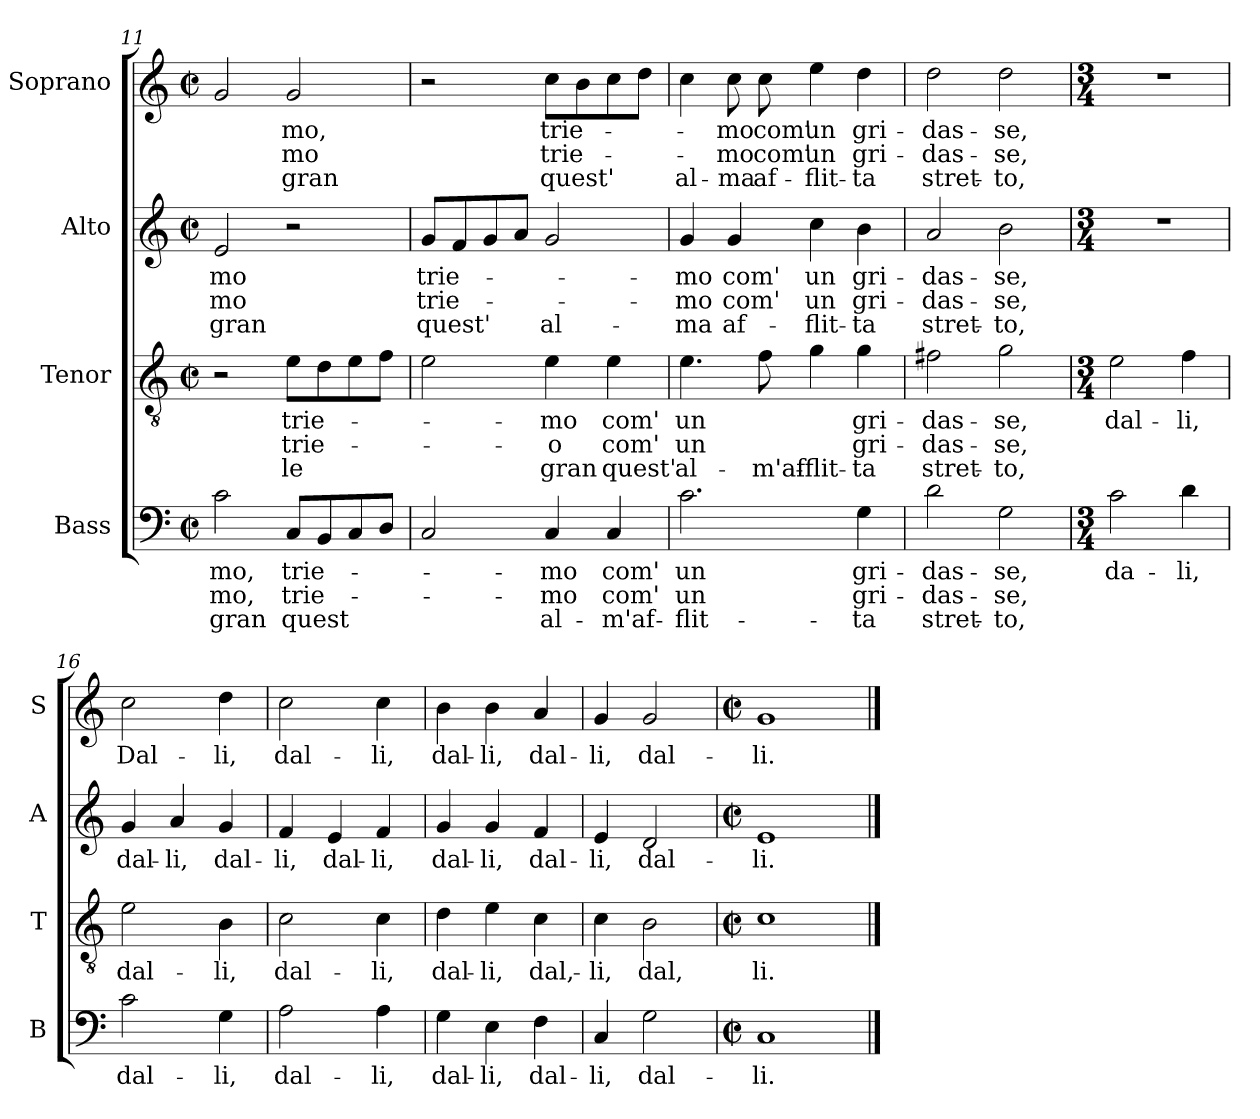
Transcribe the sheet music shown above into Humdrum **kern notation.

**kern	**text	**text	**text	**kern	**text	**text	**text	**kern	**text	**text	**text	**kern	**text	**text	**text
*part4	*part4	*part4	*part4	*part3	*part3	*part3	*part3	*part2	*part2	*part2	*part2	*part1	*part1	*part1	*part1
*staff4	*staff4	*staff4	*staff4	*staff3	*staff3	*staff3	*staff3	*staff2	*staff2	*staff2	*staff2	*staff1	*staff1	*staff1	*staff1
*I"Bass	*	*	*	*I"Tenor	*	*	*	*I"Alto	*	*	*	*I"Soprano	*	*	*
*I'B	*	*	*	*I'T	*	*	*	*I'A	*	*	*	*I'S	*	*	*
!!LO:PB:g=z
*clefF4	*	*	*	*clefGv2	*	*	*	*clefG2	*	*	*	*clefG2	*	*	*
*k[]	*	*	*	*k[]	*	*	*	*k[]	*	*	*	*k[]	*	*	*
*C:	*	*	*	*C:	*	*	*	*C:	*	*	*	*C:	*	*	*
*M2/2	*	*	*	*M2/2	*	*	*	*M2/2	*	*	*	*M2/2	*	*	*
*met(c|)	*	*	*	*met(c|)	*	*	*	*met(c|)	*	*	*	*met(c|)	*	*	*
=11	=11	=11	=11	=11	=11	=11	=11	=11	=11	=11	=11	=11	=11	=11	=11
2c\	-mo,	mo,	gran	2r	.	.	.	2e/	-mo	-mo	gran	2g/	.	.	.
8C/L	trie-	trie-	quest	8e\L	trie-	trie-	le	2r	.	.	.	2g/	-mo,	mo	gran
8BB/	.	.	.	8d\	.	.	.	.	.	.	.	.	.	.	.
8C/	.	.	.	8e\	.	.	.	.	.	.	.	.	.	.	.
8D/J	.	.	.	8f\J	.	.	.	.	.	.	.	.	.	.	.
=12	=12	=12	=12	=12	=12	=12	=12	=12	=12	=12	=12	=12	=12	=12	=12
2C/	.	.	.	2e\	.	.	.	8g/L	trie-	trie-	quest'	2r	.	.	.
.	.	.	.	.	.	.	.	8f/	.	.	.	.	.	.	.
.	.	.	.	.	.	.	.	8g/	.	.	.	.	.	.	.
.	.	.	.	.	.	.	.	8a/J	.	.	.	.	.	.	.
4C/	-mo	-mo	al-	4e\	-mo	-o	gran	2g/	.	.	al-	8cc\L	trie-	trie-	quest'
.	.	.	.	.	.	.	.	.	.	.	.	8b\	.	.	.
4C/	com'	com'	-m'af-	4e\	com'	com'	quest'	.	.	.	.	8cc\	.	.	.
.	.	.	.	.	.	.	.	.	.	.	.	8dd\J	.	.	.
=13	=13	=13	=13	=13	=13	=13	=13	=13	=13	=13	=13	=13	=13	=13	=13
2.c\	un	un	-flit-	4.e\	un	un	al-	4g/	-mo	-mo	-ma	4cc\	.	.	al-
.	.	.	.	.	.	.	.	4g/	com'	com'	af-	8cc\	-mo	-mo	-ma
.	.	.	.	8f\	.	.	-m'af-	.	.	.	.	8cc\	com'	com'	af-
.	.	.	.	4g\	.	.	-flit-	4cc\	un	un	-flit-	4ee\	un	un	-flit-
4G\	gri-	gri-	-ta	4g\	gri-	gri-	-ta	4b\	gri-	gri-	-ta	4dd\	gri-	gri-	-ta
=14	=14	=14	=14	=14	=14	=14	=14	=14	=14	=14	=14	=14	=14	=14	=14
2d\	-das-	-das-	stret-	2f#X\	-das-	-das-	stret-	2a/	-das-	-das-	stret-	2dd\	-das-	-das-	stret-
2G\	-se,	-se,	-to,	2g\	-se,	-se,	-to,	2b\	-se,	-se,	-to,	2dd\	-se,	-se,	-to,
=15	=15	=15	=15	=15	=15	=15	=15	=15	=15	=15	=15	=15	=15	=15	=15
*M3/4	*	*	*	*M3/4	*	*	*	*M3/4	*	*	*	*M3/4	*	*	*
2c\	da-	.	.	2e\	dal-	.	.	2.r	.	.	.	2.r	.	.	.
4d\	-li,	.	.	4f\	-li,	.	.	.	.	.	.	.	.	.	.
!!LO:LB:g=z
=16	=16	=16	=16	=16	=16	=16	=16	=16	=16	=16	=16	=16	=16	=16	=16
2c\	dal-	.	.	2e\	dal-	.	.	4g/	dal-	.	.	2cc\	Dal-	.	.
.	.	.	.	.	.	.	.	4a/	-li,	.	.	.	.	.	.
4G\	-li,	.	.	4B\	-li,	.	.	4g/	dal-	.	.	4dd\	-li,	.	.
=17	=17	=17	=17	=17	=17	=17	=17	=17	=17	=17	=17	=17	=17	=17	=17
2A\	dal-	.	.	2c\	dal-	.	.	4f/	-li,	.	.	2cc\	dal-	.	.
.	.	.	.	.	.	.	.	4e/	dal-	.	.	.	.	.	.
4A\	-li,	.	.	4c\	-li,	.	.	4f/	-li,	.	.	4cc\	-li,	.	.
=18	=18	=18	=18	=18	=18	=18	=18	=18	=18	=18	=18	=18	=18	=18	=18
4G\	dal-	.	.	4d\	dal-	.	.	4g/	dal-	.	.	4b\	dal-	.	.
4E\	-li,	.	.	4e\	-li,	.	.	4g/	-li,	.	.	4b\	-li,	.	.
4F\	dal-	.	.	4c\	dal,-	.	.	4f/	dal-	.	.	4a/	dal-	.	.
=19	=19	=19	=19	=19	=19	=19	=19	=19	=19	=19	=19	=19	=19	=19	=19
4C/	-li,	.	.	4c\	-li,	.	.	4e/	-li,	.	.	4g/	-li,	.	.
2G\	dal-	.	.	2B\	dal,	.	.	2d/	dal-	.	.	2g/	dal-	.	.
=20	=20	=20	=20	=20	=20	=20	=20	=20	=20	=20	=20	=20	=20	=20	=20
*M2/2	*	*	*	*M2/2	*	*	*	*M2/2	*	*	*	*M2/2	*	*	*
*met(c|)	*	*	*	*met(c|)	*	*	*	*met(c|)	*	*	*	*met(c|)	*	*	*
1C	-li.	.	.	1c	li.	.	.	1e	-li.	.	.	1g	-li.	.	.
==	==	==	==	==	==	==	==	==	==	==	==	==	==	==	==
*-	*-	*-	*-	*-	*-	*-	*-	*-	*-	*-	*-	*-	*-	*-	*-
